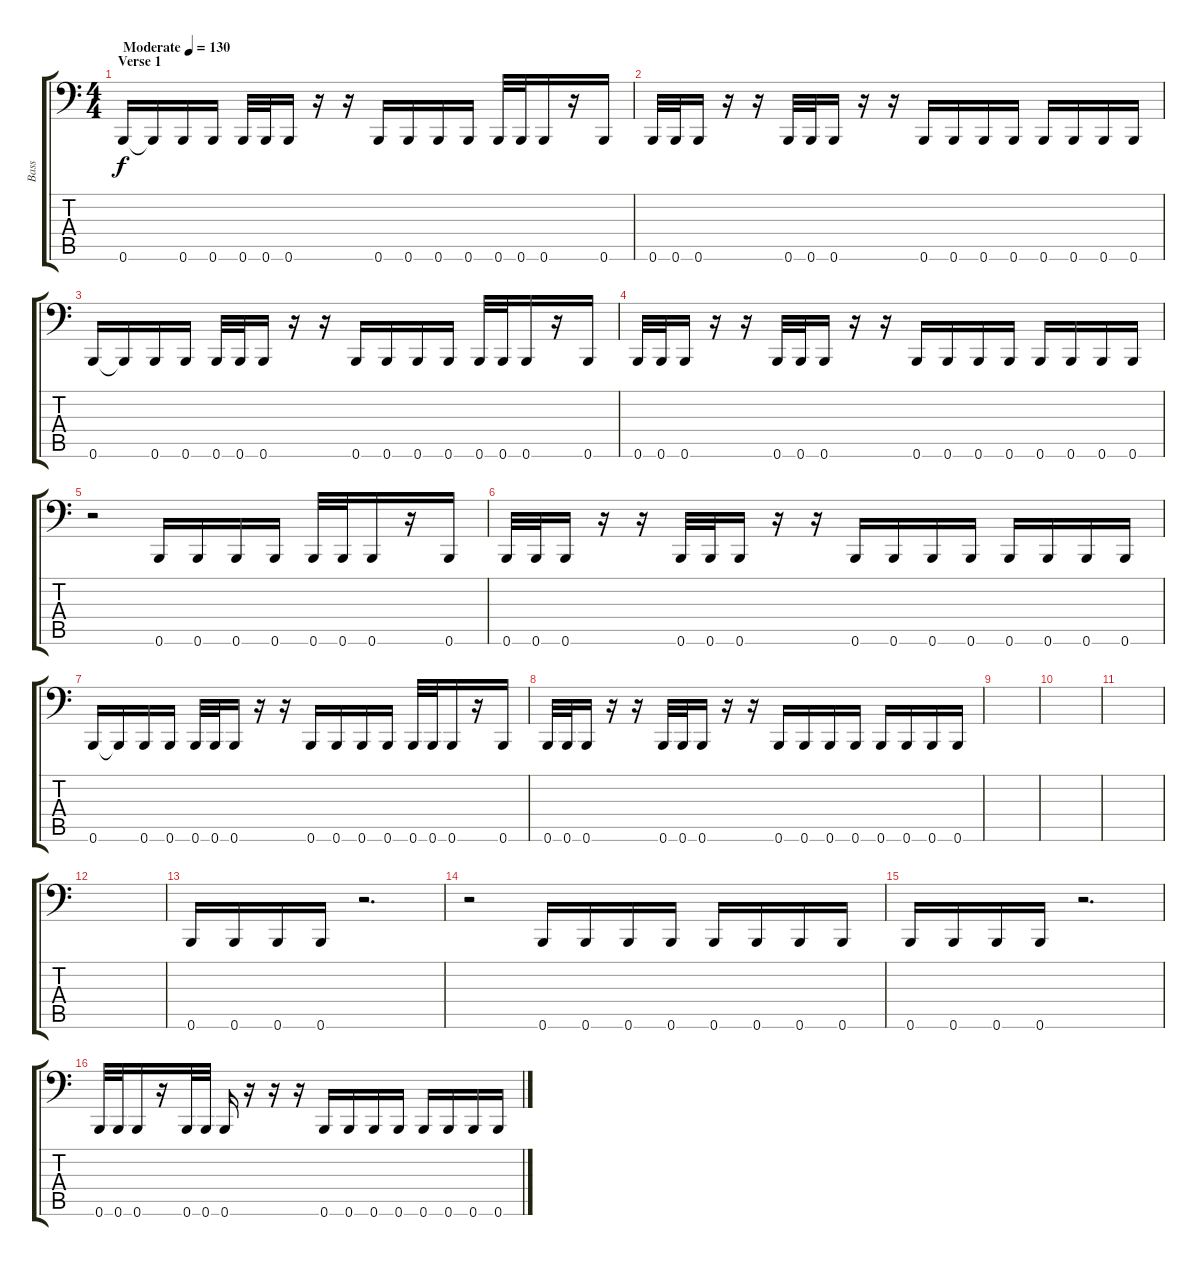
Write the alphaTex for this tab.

\track ("Bass" "Bass") {instrument electricbasspick}
\staff {score tabs}
\tuning (Db3 Ab2 E2 B1 Gb1 B0) {hide}
\ts (4 4)
\section ("" "Verse 1")
\tempo (130 "Moderate")
\clef f4
\ks c
0.6.16{dy f instrument electricbasspick} 0.6{t}.16 0.6.16 0.6.16 0.6.32 0.6.32 0.6.16 r.16 r.16 0.6.16 0.6.16 0.6.16 0.6.16 0.6.32 0.6.32 0.6.16 r.16 0.6.16 |
0.6.32 0.6.32 0.6.16 r.16 r.16 0.6.32 0.6.32 0.6.16 r.16 r.16 0.6.16 0.6.16 0.6.16 0.6.16 0.6.16 0.6.16 0.6.16 0.6.16 |
0.6.16 0.6{t}.16 0.6.16 0.6.16 0.6.32 0.6.32 0.6.16 r.16 r.16 0.6.16 0.6.16 0.6.16 0.6.16 0.6.32 0.6.32 0.6.16 r.16 0.6.16 |
0.6.32 0.6.32 0.6.16 r.16 r.16 0.6.32 0.6.32 0.6.16 r.16 r.16 0.6.16 0.6.16 0.6.16 0.6.16 0.6.16 0.6.16 0.6.16 0.6.16 |
r.2 0.6.16 0.6.16 0.6.16 0.6.16 0.6.32 0.6.32 0.6.16 r.16 0.6.16 |
0.6.32 0.6.32 0.6.16 r.16 r.16 0.6.32 0.6.32 0.6.16 r.16 r.16 0.6.16 0.6.16 0.6.16 0.6.16 0.6.16 0.6.16 0.6.16 0.6.16 |
0.6.16 0.6{t}.16 0.6.16 0.6.16 0.6.32 0.6.32 0.6.16 r.16 r.16 0.6.16 0.6.16 0.6.16 0.6.16 0.6.32 0.6.32 0.6.16 r.16 0.6.16 |
0.6.32 0.6.32 0.6.16 r.16 r.16 0.6.32 0.6.32 0.6.16 r.16 r.16 0.6.16 0.6.16 0.6.16 0.6.16 0.6.16 0.6.16 0.6.16 0.6.16 |
|
|
|
|
0.6.16 0.6.16 0.6.16 0.6.16 r.2{d} |
r.2 0.6.16 0.6.16 0.6.16 0.6.16 0.6.16 0.6.16 0.6.16 0.6.16 |
0.6.16 0.6.16 0.6.16 0.6.16 r.2{d} |
0.6.32 0.6.32 0.6.16 r.16 0.6.32 0.6.32 0.6.16 r.16 r.16 r.16 0.6.16 0.6.16 0.6.16 0.6.16 0.6.16 0.6.16 0.6.16 0.6.16
